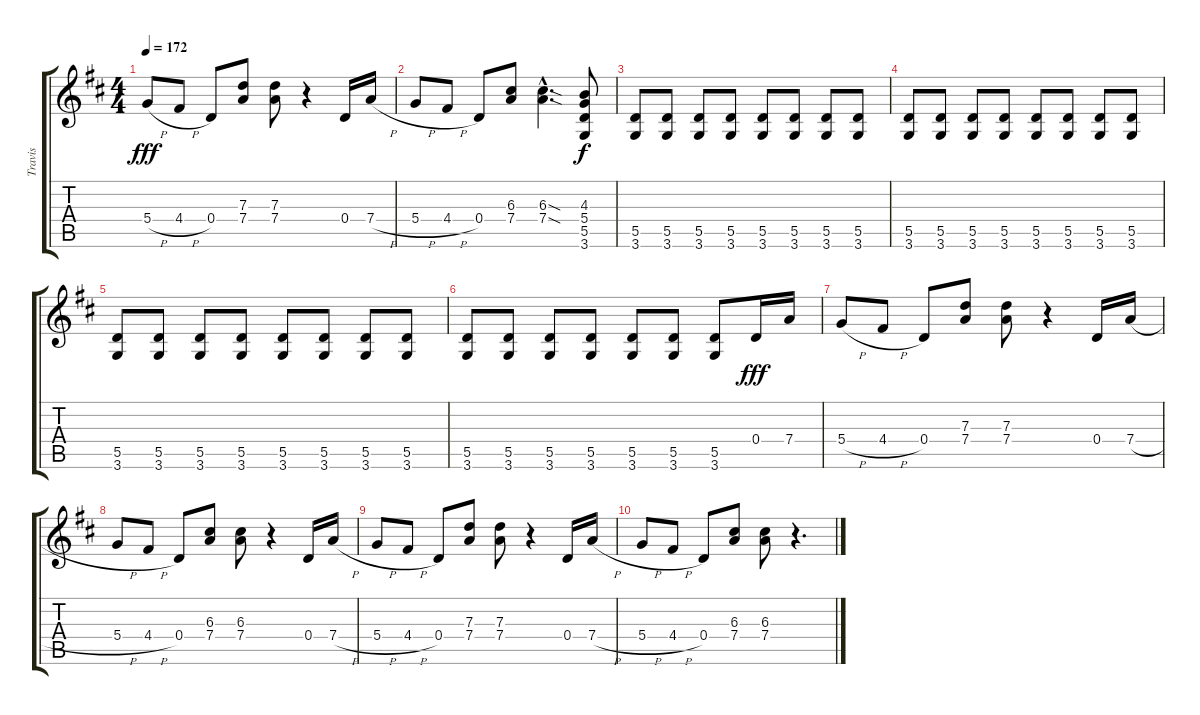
\track ("Travis" "Travis") {instrument distortionguitar}
\staff {score tabs}
\tuning (E4 B3 G3 D3 A2 E2) {hide}
\ts (4 4)
\tempo 172
\clef g2
\ks d
5.4{h}.8{dy fff} 4.4{h}.8 0.4.8 (7.3 7.4).8 (7.3 7.4).8 r.4 0.4.16 7.4{h}.16 |
5.4{h}.8 4.4{h}.8 0.4.8 (6.3 7.4).8 (6.3{sod hac} 7.4{sod hac}).4{d} (4.3 5.4 5.5 3.6).8{dy f} |
(5.5 3.6).8 (5.5 3.6).8 (5.5 3.6).8 (5.5 3.6).8 (5.5 3.6).8 (5.5 3.6).8 (5.5 3.6).8 (5.5 3.6).8 |
(5.5 3.6).8 (5.5 3.6).8 (5.5 3.6).8 (5.5 3.6).8 (5.5 3.6).8 (5.5 3.6).8 (5.5 3.6).8 (5.5 3.6).8 |
(5.5 3.6).8 (5.5 3.6).8 (5.5 3.6).8 (5.5 3.6).8 (5.5 3.6).8 (5.5 3.6).8 (5.5 3.6).8 (5.5 3.6).8 |
(5.5 3.6).8 (5.5 3.6).8 (5.5 3.6).8 (5.5 3.6).8 (5.5 3.6).8 (5.5 3.6).8 (5.5 3.6).8 0.4.16{dy fff} 7.4.16 |
5.4{h}.8 4.4{h}.8 0.4.8 (7.3 7.4).8 (7.3 7.4).8 r.4 0.4.16 7.4{h}.16 |
5.4{h}.8 4.4{h}.8 0.4.8 (6.3 7.4).8 (6.3 7.4).8 r.4 0.4.16 7.4{h}.16 |
5.4{h}.8 4.4{h}.8 0.4.8 (7.3 7.4).8 (7.3 7.4).8 r.4 0.4.16 7.4{h}.16 |
5.4{h}.8 4.4{h}.8 0.4.8 (6.3 7.4).8 (6.3 7.4).8 r.4{d}
